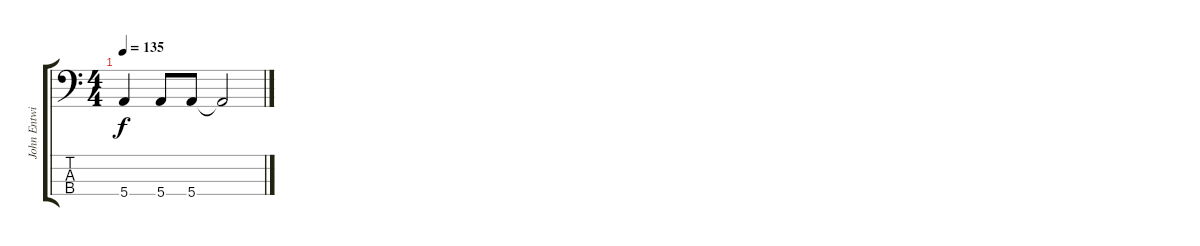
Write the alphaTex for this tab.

\track ("John Entwistle" "John Entwi") {instrument fretlessbass}
\staff {score tabs}
\tuning (G2 D2 A1 E1) {hide}
\ts (4 4)
\tempo 135
\clef f4
\ks c
5.4.4{dy f} 5.4.8 5.4.8 5.4{t}.2
